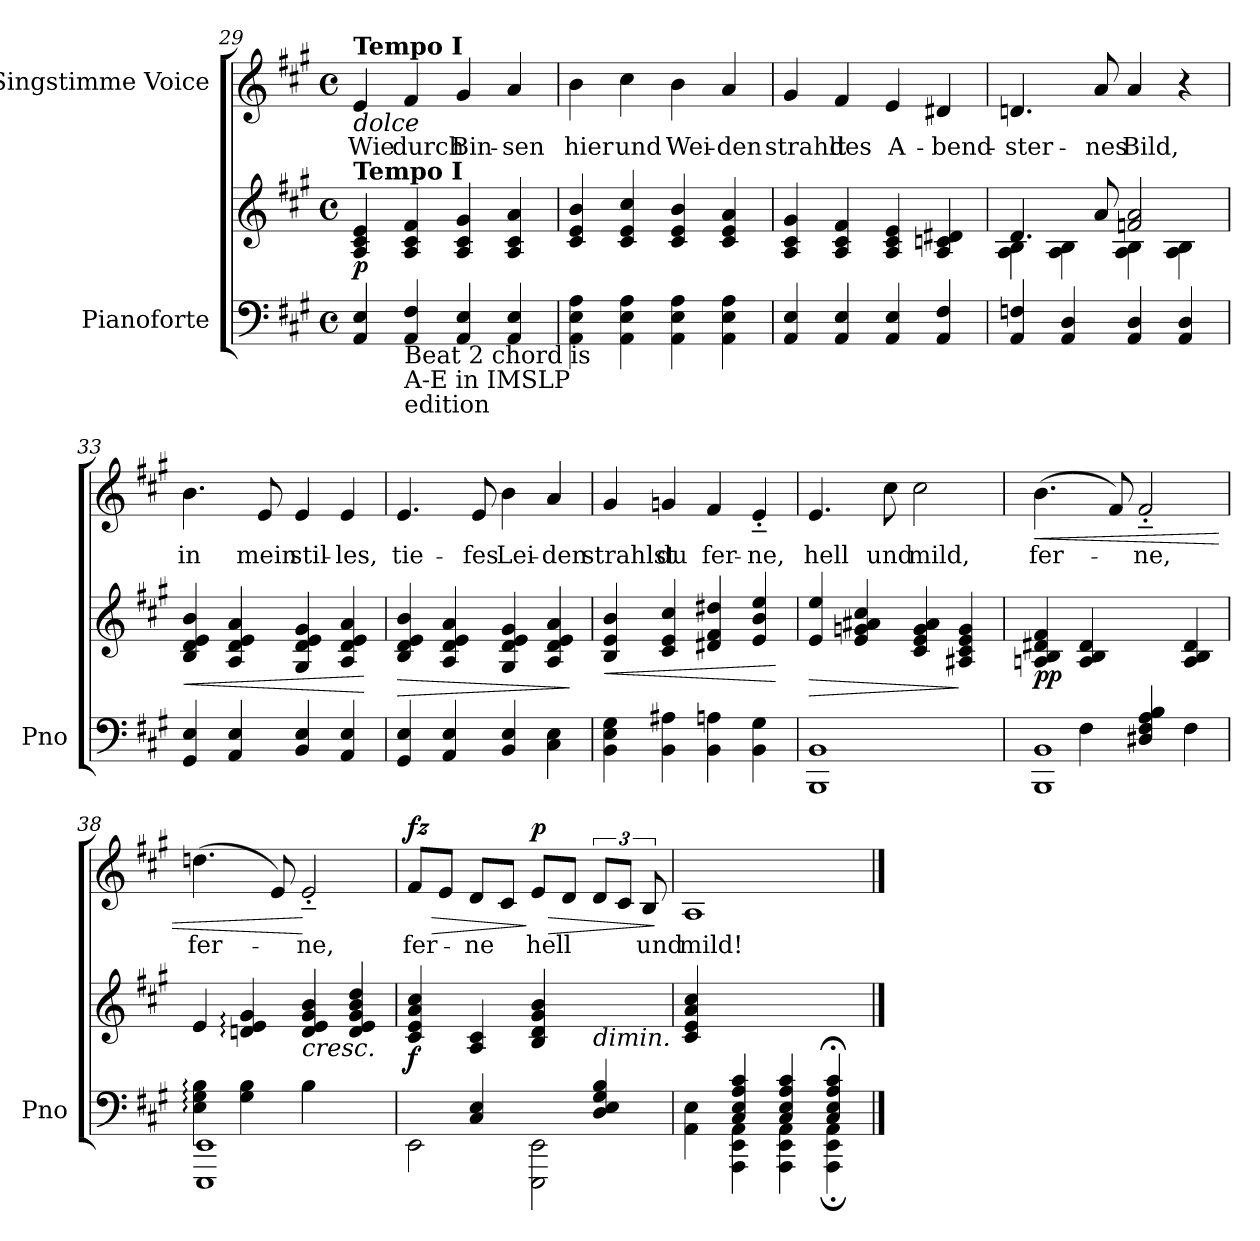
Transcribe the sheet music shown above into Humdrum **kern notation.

**kern	**kern	**dynam	**kern	**text	**dynam
*part2	*part2	*part2	*part1	*part1	*part1
*staff3	*staff2	*staff2/3	*staff1	*staff1	*staff1
*I"Pianoforte	*	*	*I"Singstimme Voice	*	*
*I'Pno	*	*	*	*	*
*clefF4	*clefG2	*	*clefG2	*	*
*k[f#c#g#]	*k[f#c#g#]	*	*k[f#c#g#]	*	*
*M4/4	*M4/4	*	*M4/4	*	*
*met(c)	*met(c)	*	*met(c)	*	*
=29	=29	=29	=29	=29	=29
!	!	!	!LO:TX:a:B:t=Tempo I	!	!
!	!	!	!LO:TX:b:i:t=dolce	!	!
!	!LO:TX:a:B:t=Tempo I	!	!	!	!
!	!	!LO:DY:b	!	!LO:LY:b	!
4AA/ 4E/	4A/ 4c#/ 4e/	p	4e/	Wie	.
!LO:TX:b:t=Beat 2 chord is	!	!	!	!	!
!LO:TX:b:t=A-E in IMSLP	!	!	!	!	!
!LO:TX:b:t=edition	!	!	!	!	!
!	!	!	!	!LO:LY:b	!
4AA/ 4F#/	4A/ 4c#/ 4f#/	.	4f#/	durch	.
!	!	!	!	!LO:LY:b	!
4AA/ 4E/	4A/ 4c#/ 4g#/	.	4g#/	Bin-	.
!	!	!	!	!LO:LY:b	!
4AA/ 4E/	4A/ 4c#/ 4a/	.	4a/	-sen	.
=30	=30	=30	=30	=30	=30
!	!	!	!	!LO:LY:b	!
4AA\ 4E\ 4A\	4c#/ 4e/ 4b/	.	4b\	hier	.
!	!	!	!	!LO:LY:b	!
4AA\ 4E\ 4A\	4c#/ 4e/ 4cc#/	.	4cc#\	und	.
!	!	!	!	!LO:LY:b	!
4AA\ 4E\ 4A\	4c#/ 4e/ 4b/	.	4b\	Wei-	.
!	!	!	!	!LO:LY:b	!
4AA\ 4E\ 4A\	4c#/ 4e/ 4a/	.	4a/	-den	.
!!LO:LB:g=z
=31	=31	=31	=31	=31	=31
!	!	!	!	!LO:LY:b	!
4AA/ 4E/	4A/ 4c#/ 4g#/	.	4g#/	strahlt	.
!	!	!	!	!LO:LY:b	!
4AA/ 4E/	4A/ 4c#/ 4f#/	.	4f#/	des	.
!	!	!	!	!LO:LY:b	!
4AA/ 4E/	4A/ 4c#/ 4e/	.	4e/	A-	.
!	!	!	!	!LO:LY:b	!
4AA/ 4F#/	4A/ 4cn/ 4d#X/	.	4d#X/	-bend-	.
=32	=32	=32	=32	=32	=32
*	*^	*	*	*	*
!	!	!	!	!	!LO:LY:b	!
4AA/ 4Fn/	4.d/	4A\ 4B\	.	4.dn/	-ster-	.
4AA/ 4D/	.	4A\ 4B\	.	.	.	.
!	!	!	!	!	!LO:LY:b	!
.	8a/	.	.	8a/	-nes	.
!	!	!	!	!	!LO:LY:b	!
4AA/ 4D/	2fn/ 2a/	4A\ 4B\	.	4a/	Bild,	.
4AA/ 4D/	.	4A\ 4B\	.	4r	.	.
=33	=33	=33	=33	=33	=33	=33
!	!	!	!LO:HP:b	!	!LO:LY:b	!
*	*v	*v	*	*	*	*
4GG#/ 4E/	4B/ 4d/ 4e/ 4b/	<	4.b\	in	.
4AA/ 4E/	4A/ 4d/ 4e/ 4a/	.	.	.	.
!	!	!	!	!LO:LY:b	!
.	.	.	8e/	mein	.
!	!	!	!	!LO:LY:b	!
4BB/ 4E/	4G#/ 4d/ 4e/ 4g#/	.	4e/	stil-	.
!	!	!	!	!LO:LY:b	!
4AA/ 4E/	4A/ 4d/ 4e/ 4a/	.	4e/	-les,	.
.	.	[	.	.	.
=34	=34	=34	=34	=34	=34
!	!	!LO:HP:b	!	!LO:LY:b	!
4GG#/ 4E/	4B/ 4d/ 4e/ 4b/	>	4.e/	tie-	.
4AA/ 4E/	4A/ 4d/ 4e/ 4a/	.	.	.	.
!	!	!	!	!LO:LY:b	!
.	.	.	8e/	-fes	.
!	!	!	!	!LO:LY:b	!
4BB/ 4E/	4G#/ 4d/ 4e/ 4g#/	.	4b\	Lei-	.
!	!	!	!	!LO:LY:b	!
4C#\ 4E\	4A/ 4d/ 4e/ 4a/	.	4a/	-den	.
.	.	]	.	.	.
=35	=35	=35	=35	=35	=35
!	!	!LO:HP:b	!	!LO:LY:b	!
4BB\ 4E\ 4G#\	4B/ 4e/ 4b/	<	4g#/	strahlst	.
!	!	!	!	!LO:LY:b	!
4BB\ 4A#X\	4c#/ 4e/ 4cc#/	.	4gn/	du	.
!	!	!	!	!LO:LY:b	!
4BB\ 4An\	4d#X/ 4f#/ 4dd#X/	.	4f#/	fer-	.
!	!	!	!	!LO:LY:b	!
4BB\ 4G#\	4e/ 4b/ 4ee/	.	4e'~/	-ne,	.
.	.	[	.	.	.
!!LO:LB:g=z
=36	=36	=36	=36	=36	=36
!	!	!LO:HP:b	!	!LO:LY:b	!
1BBB 1BB	4e/ 4ee/	>	4.e/	hell	.
.	4e/ 4gn/ 4a#X/ 4cc#/	.	.	.	.
!	!	!	!	!LO:LY:b	!
.	.	.	8cc#\	und	.
!	!	!	!	!LO:LY:b	!
.	4c#/ 4e/ 4g/ 4a#/	.	2cc#\	mild,	.
.	4A#X/ 4c#/ 4e/ 4g/	]	.	.	.
=37	=37	=37	=37	=37	=37
*^	*	*	*	*	*
*	*^	*	*	*	*	*
!	!	!	!	!LO:DY:b	!	!LO:LY:b	!LO:HP:b
2ryy	4ryy	1BBB 1BB	4An/ 4B/ 4d#X/ 4f#/	pp	(4.b\	fer-	<
.	4F#\	.	4A/ 4B/ 4d#/	.	.	.	.
.	.	.	.	.	8f#/)	.	.
!	!	!	!	!	!	!LO:LY:b	!
4D#X/ 4F#/ 4A/ 4B/	4ryy	.	4ryy	.	2f#'~/	-ne,	.
4ryy	4F#\	.	4A/ 4B/ 4d#/	.	.	.	.
*	*v	*v	*	*	*	*	*
=38	=38	=38	=38	=38	=38	=38
!	!	!	!	!	!LO:LY:b	!
4E\:: 4G#\:: 4B\::	1EEE 1EE	4e/	.	(4.ddn\	fer-	.
4G#\ 4B\	.	4dn/:: 4e/:: 4g#/::	.	.	.	.
.	.	.	.	8e/)	.	.
!	!	!LO:TX:b:i:t=cresc.	!	!	!	!
!	!	!	!	!	!LO:LY:b	!
4B\	.	4d/ 4e/ 4g#/ 4b/	.	2e'~/	-ne,	[
4ryy	.	4d/ 4e/ 4g#/ 4b/ 4dd/	.	.	.	.
=39	=39	=39	=39	=39	=39	=39
*	*^	*	*	*	*	*
!	!	!	!	!LO:DY:b	!	!LO:LY:b	!LO:HP:b
!	!	!	!	!	!	!	!LO:DY:n=1:a
2.ryy	2EE\	4ryy	4c#/ 4e/ 4a/ 4cc#/	f	8f#/L	fer-	> fz
.	.	.	.	.	8e/J	.	.
!	!	!	!	!	!	!LO:LY:b	!
.	.	4C#/ 4E/	4A/ 4c#/	.	8d/L	-ne	.
.	.	.	.	.	8c#/J	.	.
!	!	!	!	!	!	!LO:LY:b	!LO:HP:n=1:b
!	!	!	!	!	!	!	!LO:DY:n=2:a
.	2EEE\ 2EE\	2ryy	4B/ 4d/ 4g#/ 4b/	.	8e/L	hell	] > p
.	.	.	.	.	8d/J	.	.
!	!	!	!LO:TX:b:i:t=dimin.	!	!	!	!
4D/ 4E/ 4G#/ 4B/	.	.	4ryy	.	12d/L	.	.
.	.	.	.	.	12c#/J	.	.
!	!	!	!	!	!	!LO:LY:b	!
.	.	.	.	.	12B/	und	.
*v	*v	*v	*	*	*	*	*
.	.	.	.	.	]
=40	=40	=40	=40	=40	=40
*^	*	*	*	*	*
!	!	!	!	!	!LO:LY:b	!
4ryy	4AA\ 4E\	4c#/ 4e/ 4a/ 4cc#/	.	1A	mild!	.
4C#/ 4E/ 4A/ 4c#/	4AAA\ 4EE\ 4AA\	2.ryy	.	.	.	.
4C#/ 4E/ 4A/ 4c#/	4AAA\ 4EE\ 4AA\	.	.	.	.	.
4C#/;< 4E/;< 4A/;< 4c#/;<	4AAA\; 4EE\; 4AA\;	.	.	.	.	.
*v	*v	*	*	*	*	*
==	==	==	==	==	==
*-	*-	*-	*-	*-	*-
